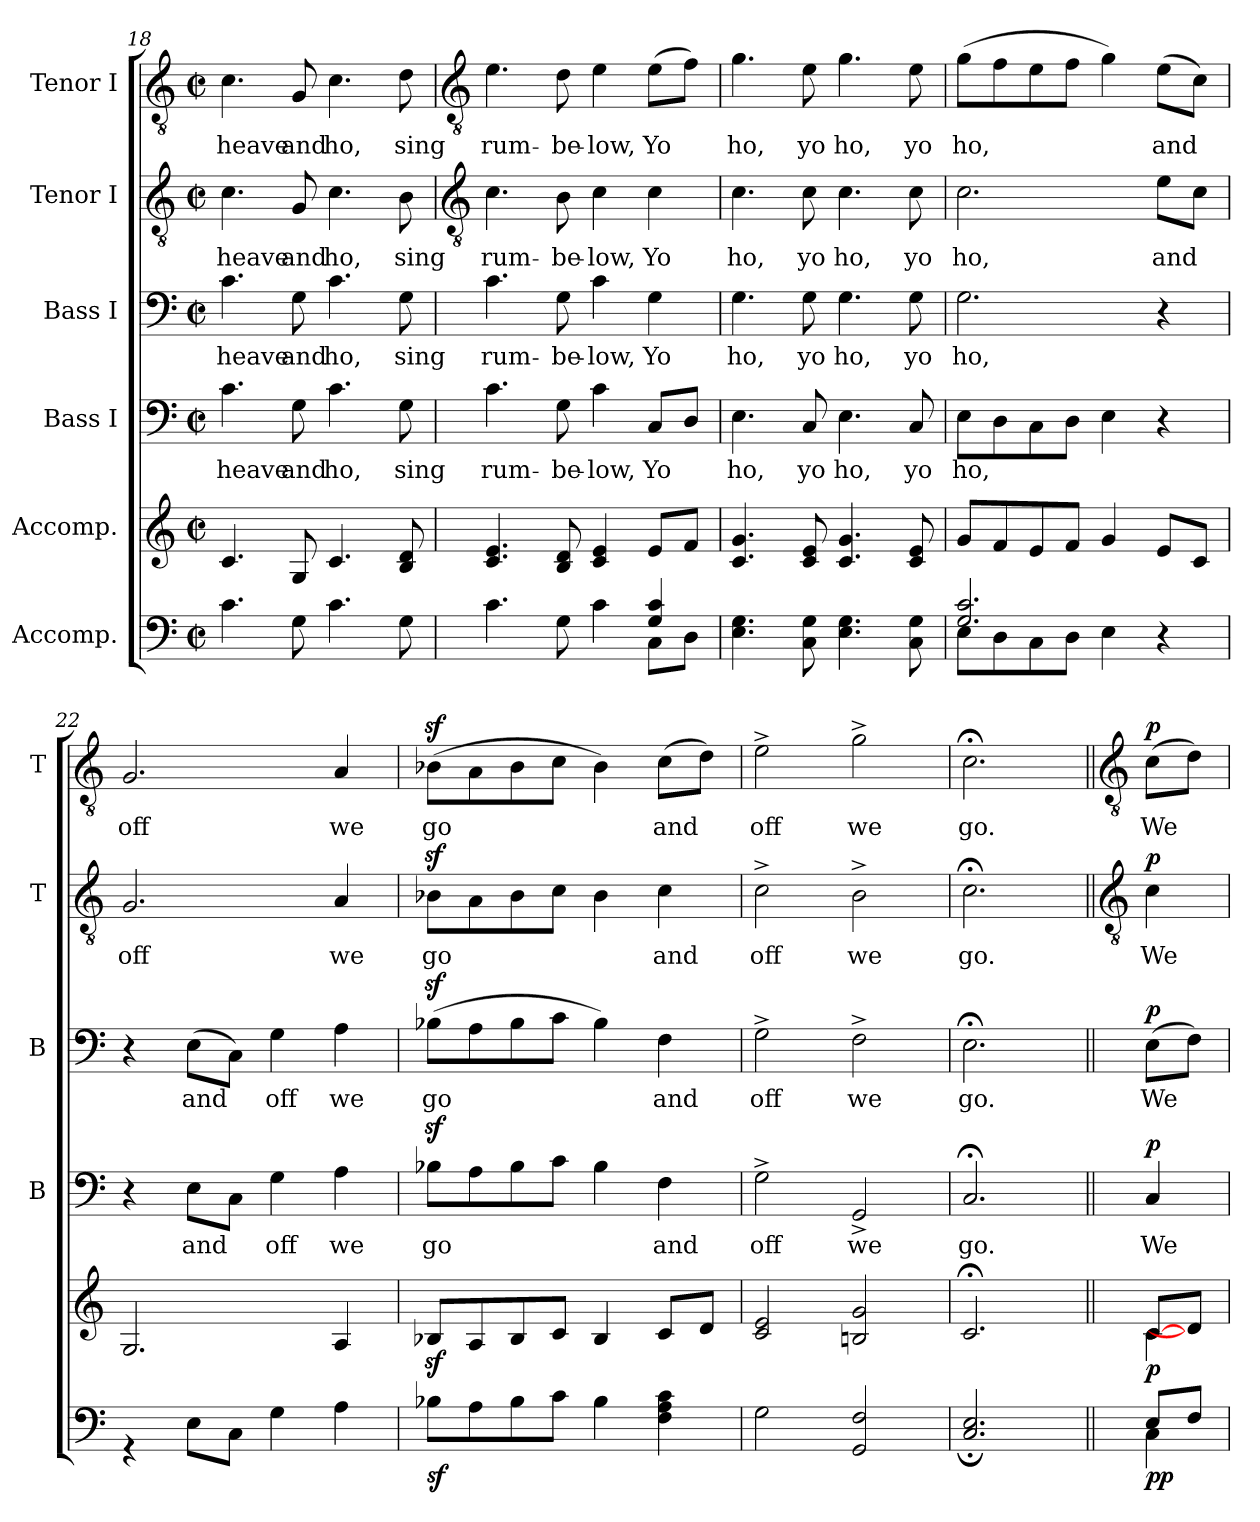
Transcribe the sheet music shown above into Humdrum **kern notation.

**kern	**dynam	**kern	**dynam	**kern	**text	**dynam	**kern	**text	**dynam	**kern	**text	**dynam	**kern	**text	**dynam
*part6	*part6	*part5	*part5	*part4	*part4	*part4	*part3	*part3	*part3	*part2	*part2	*part2	*part1	*part1	*part1
*staff6	*staff6	*staff5	*staff5	*staff4	*staff4	*staff4	*staff3	*staff3	*staff3	*staff2	*staff2	*staff2	*staff1	*staff1	*staff1
*I"Accomp.	*	*I"Accomp.	*	*I"Bass I	*	*	*I"Bass I	*	*	*I"Tenor I	*	*	*I"Tenor I	*	*
*	*	*	*	*I'B	*	*	*I'B	*	*	*I'T	*	*	*I'T	*	*
*clefF4	*	*clefG2	*	*clefF4	*	*	*clefF4	*	*	*clefGv2	*	*	*clefGv2	*	*
*k[]	*	*k[]	*	*k[]	*	*	*k[]	*	*	*k[]	*	*	*k[]	*	*
*C:	*	*C:	*	*C:	*	*	*C:	*	*	*C:	*	*	*C:	*	*
*M2/2	*	*M2/2	*	*M2/2	*	*	*M2/2	*	*	*M2/2	*	*	*M2/2	*	*
*met(c|)	*	*met(c|)	*	*met(c|)	*	*	*met(c|)	*	*	*met(c|)	*	*	*met(c|)	*	*
=18	=18	=18	=18	=18	=18	=18	=18	=18	=18	=18	=18	=18	=18	=18	=18
!	!	!	!	!	!LO:LY:b	!	!	!LO:LY:b	!	!	!LO:LY:b	!	!	!LO:LY:b	!
4.c	.	4.c	.	4.c	heave	.	4.c	heave	.	4.c	heave	.	4.c	heave	.
!	!	!	!	!	!LO:LY:b	!	!	!LO:LY:b	!	!	!LO:LY:b	!	!	!LO:LY:b	!
8G	.	8G	.	8G	and	.	8G	and	.	8G	and	.	8G	and	.
!	!	!	!	!	!LO:LY:b	!	!	!LO:LY:b	!	!	!LO:LY:b	!	!	!LO:LY:b	!
4.c	.	4.c	.	4.c	ho,	.	4.c	ho,	.	4.c	ho,	.	4.c	ho,	.
!	!	!	!	!	!LO:LY:b	!	!	!LO:LY:b	!	!	!LO:LY:b	!	!	!LO:LY:b	!
8G	.	8B 8d	.	8G	sing	.	8G	sing	.	8B	sing	.	8d	sing	.
!!LO:LB:g=z
=19	=19	=19	=19	=19	=19	=19	=19	=19	=19	=19	=19	=19	=19	=19	=19
*	*	*	*	*	*	*	*	*	*	*clefGv2	*	*	*clefGv2	*	*
*^	*	*	*	*	*	*	*	*	*	*	*	*	*	*	*
!	!	!	!	!	!	!LO:LY:b	!	!	!LO:LY:b	!	!	!LO:LY:b	!	!	!LO:LY:b	!
2.ryy	4.c\	.	4.c 4.e	.	4.c	rum-	.	4.c	rum-	.	4.c	rum-	.	4.e	rum-	.
!	!	!	!	!	!	!LO:LY:b	!	!	!LO:LY:b	!	!	!LO:LY:b	!	!	!LO:LY:b	!
.	8G\	.	8B 8d	.	8G	-be-	.	8G	-be-	.	8B	-be-	.	8d	-be-	.
!	!	!	!	!	!	!LO:LY:b	!	!	!LO:LY:b	!	!	!LO:LY:b	!	!	!LO:LY:b	!
.	4c\	.	4c 4e	.	4c	-low,	.	4c	-low,	.	4c	-low,	.	4e	-low,	.
!	!	!	!	!	!	!LO:LY:b	!	!	!LO:LY:b	!	!	!LO:LY:b	!	!	!LO:LY:b	!
4G/ 4c/	8C\L	.	8eL	.	8CL	Yo	.	4G	Yo	.	4c	Yo	.	(>8eL	Yo	.
.	8D\J	.	8fJ	.	8DJ	.	.	.	.	.	.	.	.	8fJ)	.	.
=20	=20	=20	=20	=20	=20	=20	=20	=20	=20	=20	=20	=20	=20	=20	=20	=20
!	!	!	!	!	!	!LO:LY:b	!	!	!LO:LY:b	!	!	!LO:LY:b	!	!	!LO:LY:b	!
1ryy	4.E\ 4.G\	.	4.c 4.g	.	4.E	ho,	.	4.G	ho,	.	4.c	ho,	.	4.g	ho,	.
!	!	!	!	!	!	!LO:LY:b	!	!	!LO:LY:b	!	!	!LO:LY:b	!	!	!LO:LY:b	!
.	8C\ 8G\	.	8c 8e	.	8C	yo	.	8G	yo	.	8c	yo	.	8e	yo	.
!	!	!	!	!	!	!LO:LY:b	!	!	!LO:LY:b	!	!	!LO:LY:b	!	!	!LO:LY:b	!
.	4.E\ 4.G\	.	4.c 4.g	.	4.E	ho,	.	4.G	ho,	.	4.c	ho,	.	4.g	ho,	.
!	!	!	!	!	!	!LO:LY:b	!	!	!LO:LY:b	!	!	!LO:LY:b	!	!	!LO:LY:b	!
.	8C\ 8G\	.	8c 8e	.	8C	yo	.	8G	yo	.	8c	yo	.	8e	yo	.
=21	=21	=21	=21	=21	=21	=21	=21	=21	=21	=21	=21	=21	=21	=21	=21	=21
!	!	!	!	!	!	!LO:LY:b	!	!	!LO:LY:b	!	!	!LO:LY:b	!	!	!LO:LY:b	!
2.G/ 2.c/	8E\L	.	8gL	.	8EL	ho,	.	2.G	ho,	.	2.c	ho,	.	(>8gL	ho,	.
.	8D\	.	8f	.	8D	.	.	.	.	.	.	.	.	8f	.	.
.	8C\	.	8e	.	8C	.	.	.	.	.	.	.	.	8e	.	.
.	8D\J	.	8fJ	.	8DJ	.	.	.	.	.	.	.	.	8fJ	.	.
.	4E\	.	4g	.	4E	.	.	.	.	.	.	.	.	4g)	.	.
!	!	!	!	!	!	!	!	!	!	!	!	!LO:LY:b	!	!	!LO:LY:b	!
4ryy	4r	.	8eL	.	4r	.	.	4r	.	.	8eL	and	.	(>8eL	and	.
.	.	.	8cJ	.	.	.	.	.	.	.	8cJ	.	.	8cJ)	.	.
=22	=22	=22	=22	=22	=22	=22	=22	=22	=22	=22	=22	=22	=22	=22	=22	=22
!	!	!	!	!	!	!	!	!	!	!	!	!LO:LY:b	!	!	!LO:LY:b	!
1ryy	4r	.	2.G	.	4r	.	.	4r	.	.	2.G	off	.	2.G	off	.
!	!	!	!	!	!	!LO:LY:b	!	!	!LO:LY:b	!	!	!	!	!	!	!
.	8E\L	.	.	.	8EL	and	.	(>8EL	and	.	.	.	.	.	.	.
.	8C\J	.	.	.	8CJ	.	.	8CJ)	.	.	.	.	.	.	.	.
!	!	!	!	!	!	!LO:LY:b	!	!	!LO:LY:b	!	!	!	!	!	!	!
.	4G\	.	.	.	4G	off	.	4G	off	.	.	.	.	.	.	.
!	!	!	!	!	!	!LO:LY:b	!	!	!LO:LY:b	!	!	!LO:LY:b	!	!	!LO:LY:b	!
.	4A\	.	4A	.	4A	we	.	4A	we	.	4A	we	.	4A	we	.
=23	=23	=23	=23	=23	=23	=23	=23	=23	=23	=23	=23	=23	=23	=23	=23	=23
!	!	!LO:DY:b	!	!	!	!LO:LY:b	!	!	!LO:LY:b	!	!	!LO:LY:b	!	!	!LO:LY:b	!
1ryy	8B-X\L	sf	8B-Xz<L	.	8B-Xz<L	go	.	(>8B-Xz<L	go	.	8B-Xz<L	go	.	(>8B-Xz<L	go	.
.	8A\	.	8A	.	8A	.	.	8A	.	.	8A	.	.	8A	.	.
.	8B-\	.	8B-	.	8B-	.	.	8B-	.	.	8B-	.	.	8B-	.	.
.	8c\J	.	8cJ	.	8cJ	.	.	8cJ	.	.	8cJ	.	.	8cJ	.	.
.	4B-\	.	4B-	.	4B-	.	.	4B-)	.	.	4B-	.	.	4B-)	.	.
!	!	!	!	!	!	!LO:LY:b	!	!	!LO:LY:b	!	!	!LO:LY:b	!	!	!LO:LY:b	!
.	4F\ 4A\ 4c\	.	8cL	.	4F	and	.	4F	and	.	4c	and	.	(>8cL	and	.
.	.	.	8dJ	.	.	.	.	.	.	.	.	.	.	8dJ)	.	.
=24	=24	=24	=24	=24	=24	=24	=24	=24	=24	=24	=24	=24	=24	=24	=24	=24
!	!	!	!	!	!	!LO:LY:b	!	!	!LO:LY:b	!	!	!LO:LY:b	!	!	!LO:LY:b	!
1ryy	2G\	.	2c 2e	.	2G^	off	.	2G^	off	.	2c^	off	.	2e^	off	.
!	!	!	!	!	!	!LO:LY:b	!	!	!LO:LY:b	!	!	!LO:LY:b	!	!	!LO:LY:b	!
.	2GG/ 2F/	.	2Bn 2g	.	2GG^	we	.	2F^	we	.	2B^	we	.	2g^	we	.
=25	=25	=25	=25	=25	=25	=25	=25	=25	=25	=25	=25	=25	=25	=25	=25	=25
!	!	!	!	!	!	!LO:LY:b	!	!	!LO:LY:b	!	!	!LO:LY:b	!	!	!LO:LY:b	!
2.ryy	2.C/; 2.E/;	.	2.c;<	.	2.C;<	go.	.	2.E;<	go.	.	2.c;<	go.	.	2.c;<	go.	.
!!LO:LB:g=z
=26||	=26||	=26||	=26||	=26||	=26||	=26||	=26||	=26||	=26||	=26||	=26||	=26||	=26||	=26||	=26||	=26||
*	*	*	*	*	*	*	*	*	*	*	*clefGv2	*	*	*clefGv2	*	*
*	*	*	*^	*	*	*	*	*	*	*	*	*	*	*	*	*
!	!	!LO:DY:b	!	!	!	!	!LO:LY:b	!	!	!LO:LY:b	!	!	!LO:LY:b	!	!	!LO:LY:b	!
!	!	!LO:DY:n=1:b	!	!	!LO:DY:b	!	!	!LO:DY:b	!	!	!LO:DY:b	!	!	!LO:DY:b	!	!	!LO:DY:b
8E/L	4C\	p p	[8c/L	4c\	p	4C	We	p	(>8EL	We	p	4c	We	p	(>8cL	We	p
8F/J	.	.	8d/J]	.	.	.	.	.	8FJ)	.	.	.	.	.	8dJ)	.	.
*v	*v	*	*	*	*	*	*	*	*	*	*	*	*	*	*	*	*
*	*	*v	*v	*	*	*	*	*	*	*	*	*	*	*	*	*
=	=	=	=	=	=	=	=	=	=	=	=	=	=	=	=
*-	*-	*-	*-	*-	*-	*-	*-	*-	*-	*-	*-	*-	*-	*-	*-
